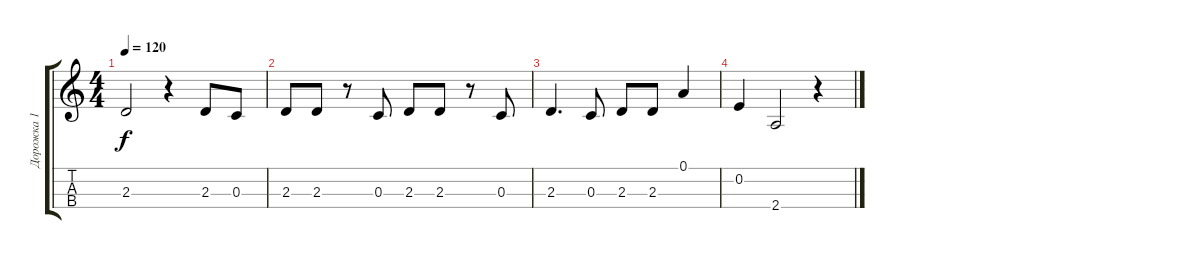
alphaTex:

\track ("Дорожка 1" "Дорожка 1") {instrument acousticguitarsteel}
\staff {score tabs}
\tuning (A3 E3 C3 G2) {hide}
\ts (4 4)
\tempo 120
\clef g2
\ks c
2.3.2{dy f} r.4 2.3.8 0.3.8 |
2.3.8 2.3.8 r.8 0.3.8 2.3.8 2.3.8 r.8 0.3.8 |
2.3.4{d} 0.3.8 2.3.8 2.3.8 0.1.4 |
0.2.4 2.4.2 r.4
